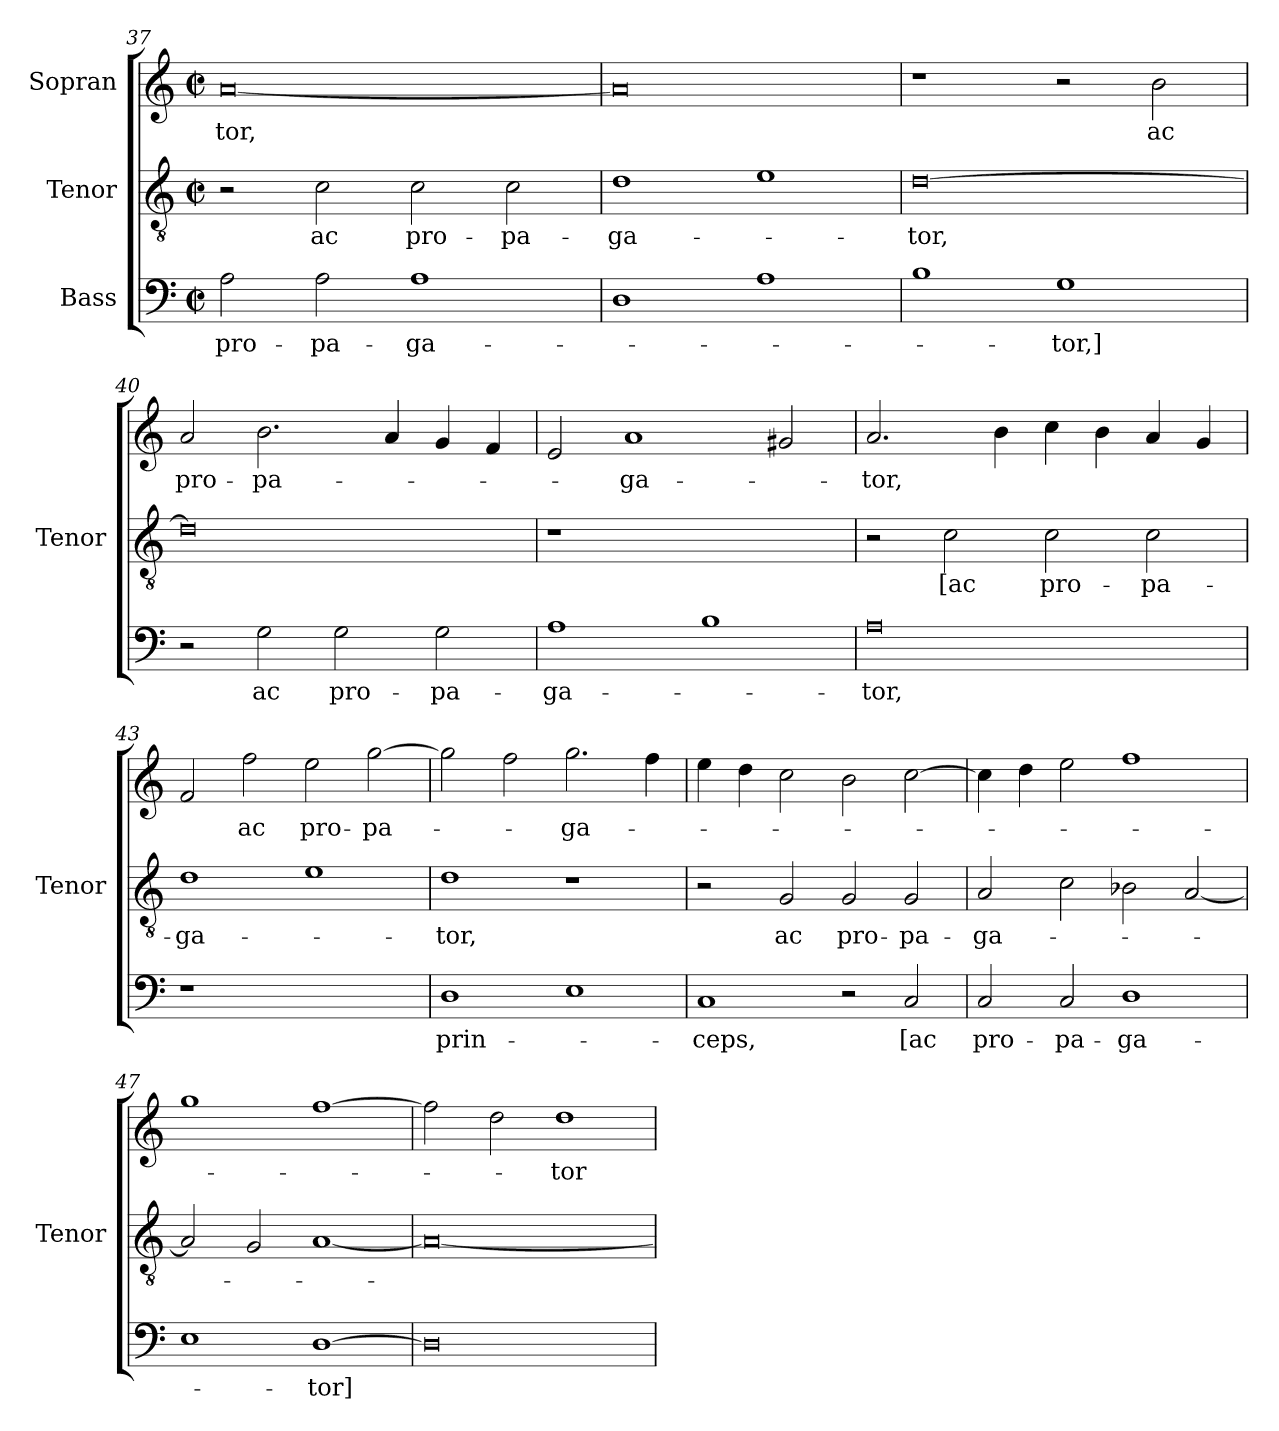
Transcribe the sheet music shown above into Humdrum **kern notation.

**kern	**text	**kern	**text	**kern	**text
*part3	*part3	*part2	*part2	*part1	*part1
*staff3	*staff3	*staff2	*staff2	*staff1	*staff1
*I"Bass	*	*I"Tenor	*	*I"Sopran	*
*	*	*I'Tenor	*	*	*
*clefF4	*	*clefGv2	*	*clefG2	*
*	*	*ITrd7c12	*	*	*
*k[]	*	*k[]	*	*k[]	*
*M2/2	*	*M2/2	*	*M2/2	*
*met(c|)	*	*met(c|)	*	*met(c|)	*
=37	=37	=37	=37	=37	=37
!	!LO:LY:b:color=#000000	!	!	!	!
!	!	!	!	!	!LO:LY:b:color=#000000
2Ai\	pro-	2r	.	[<0ai	-tor,
!	!LO:LY:b:color=#000000	!	!	!	!
!	!	!	!LO:LY:b:color=#000000	!	!
2Ai\	-pa-	2Ci\	ac	.	.
!	!LO:LY:b:color=#000000	!	!	!	!
!	!	!	!LO:LY:b:color=#000000	!	!
1Ai	-ga-	2Ci\	pro-	.	.
!	!	!	!LO:LY:b:color=#000000	!	!
.	.	2Ci\	-pa-	.	.
=38	=38	=38	=38	=38	=38
!	!	!	!LO:LY:b:color=#000000	!	!
1Di	.	1Di	-ga-	0ai]	.
1Ai	.	1Ei	.	.	.
=39	=39	=39	=39	=39	=39
!	!	!	!LO:LY:b:color=#000000	!	!
1Bi	.	[>0Di	-tor,	1r	.
!	!LO:LY:b:color=#000000	!	!	!	!
1Gi	-tor,]	.	.	2r	.
!	!	!	!	!	!LO:LY:b:color=#000000
.	.	.	.	2bi\	ac
=40	=40	=40	=40	=40	=40
!	!	!	!	!	!LO:LY:b:color=#000000
2r	.	0Di]	.	2ai/	pro-
!	!LO:LY:b:color=#000000	!	!	!	!
!	!	!	!	!	!LO:LY:b:color=#000000
2Gi\	ac	.	.	2.bi\	-pa-
!	!LO:LY:b:color=#000000	!	!	!	!
2Gi\	pro-	.	.	.	.
.	.	.	.	4ai/	.
!	!LO:LY:b:color=#000000	!	!	!	!
2Gi\	-pa-	.	.	4gi/	.
.	.	.	.	4fi/	.
=41	=41	=41	=41	=41	=41
!	!LO:LY:b:color=#000000	!LO:N:vis=1	!	!	!
1Ai	-ga-	1r	.	2ei/	.
!	!	!	!	!	!LO:LY:b:color=#000000
.	.	.	.	1ai	-ga-
1Bi	.	1ryy	.	.	.
.	.	.	.	2g#Xi/	.
!!LO:LB:g=z
=42	=42	=42	=42	=42	=42
!	!LO:LY:b:color=#000000	!	!	!	!
!	!	!	!	!	!LO:LY:b:color=#000000
0Ai	-tor,	2r	.	2.ai/	-tor,
!	!	!	!LO:LY:b:color=#000000	!	!
.	.	2Ci\	[ac	.	.
.	.	.	.	4bi\	.
!	!	!	!LO:LY:b:color=#000000	!	!
.	.	2Ci\	pro-	4cci\	.
.	.	.	.	4bi\	.
!	!	!	!LO:LY:b:color=#000000	!	!
.	.	2Ci\	-pa-	4ai/	.
.	.	.	.	4gi/	.
=43	=43	=43	=43	=43	=43
!LO:N:vis=1	!	!	!	!	!
!	!	!	!LO:LY:b:color=#000000	!	!
1r	.	1Di	-ga-	2fi/	.
!	!	!	!	!	!LO:LY:b:color=#000000
.	.	.	.	2ffi\	ac
!	!	!	!	!	!LO:LY:b:color=#000000
1ryy	.	1Ei	.	2eei\	pro-
!	!	!	!	!	!LO:LY:b:color=#000000
.	.	.	.	[>2ggi\	-pa-
=44	=44	=44	=44	=44	=44
!	!LO:LY:b:color=#000000	!	!	!	!
!	!	!	!LO:LY:b:color=#000000	!	!
1Di	prin-	1Di	-tor,	2ggi\]	.
.	.	.	.	2ffi\	.
!	!	!	!	!	!LO:LY:b:color=#000000
1Ei	.	1r	.	2.ggi\	-ga-
.	.	.	.	4ffi\	.
=45	=45	=45	=45	=45	=45
!	!LO:LY:b:color=#000000	!	!	!	!
1Ci	-ceps,	2r	.	4eei\	.
.	.	.	.	4ddi\	.
!	!	!	!LO:LY:b:color=#000000	!	!
.	.	2GGi/	ac	2cci\	.
!	!	!	!LO:LY:b:color=#000000	!	!
2r	.	2GGi/	pro-	2bi\	.
!	!LO:LY:b:color=#000000	!	!	!	!
!	!	!	!LO:LY:b:color=#000000	!	!
2Ci/	[ac	2GGi/	-pa-	[>2cci\	.
=46	=46	=46	=46	=46	=46
!	!LO:LY:b:color=#000000	!	!	!	!
!	!	!	!LO:LY:b:color=#000000	!	!
2Ci/	pro-	2AAi/	-ga-	4cci\]	.
.	.	.	.	4ddi\	.
!	!LO:LY:b:color=#000000	!	!	!	!
2Ci/	-pa-	2Ci\	.	2eei\	.
!	!LO:LY:b:color=#000000	!	!	!	!
1Di	-ga-	2BB-Xi\	.	1ffi	.
.	.	[<2AAi/	.	.	.
=47	=47	=47	=47	=47	=47
1Ei	.	2AAi/]	.	1ggi	.
.	.	2GGi/	.	.	.
!	!LO:LY:b:color=#000000	!	!	!	!
[>1Di	-tor]	[<1AAi	.	[>1ffi	.
=48	=48	=48	=48	=48	=48
0Di]	.	0AAi_<	.	2ffi\]	.
.	.	.	.	2ddi\	.
!	!	!	!	!	!LO:LY:b:color=#000000
.	.	.	.	1ddi	-tor
=	=	=	=	=	=
*-	*-	*-	*-	*-	*-
